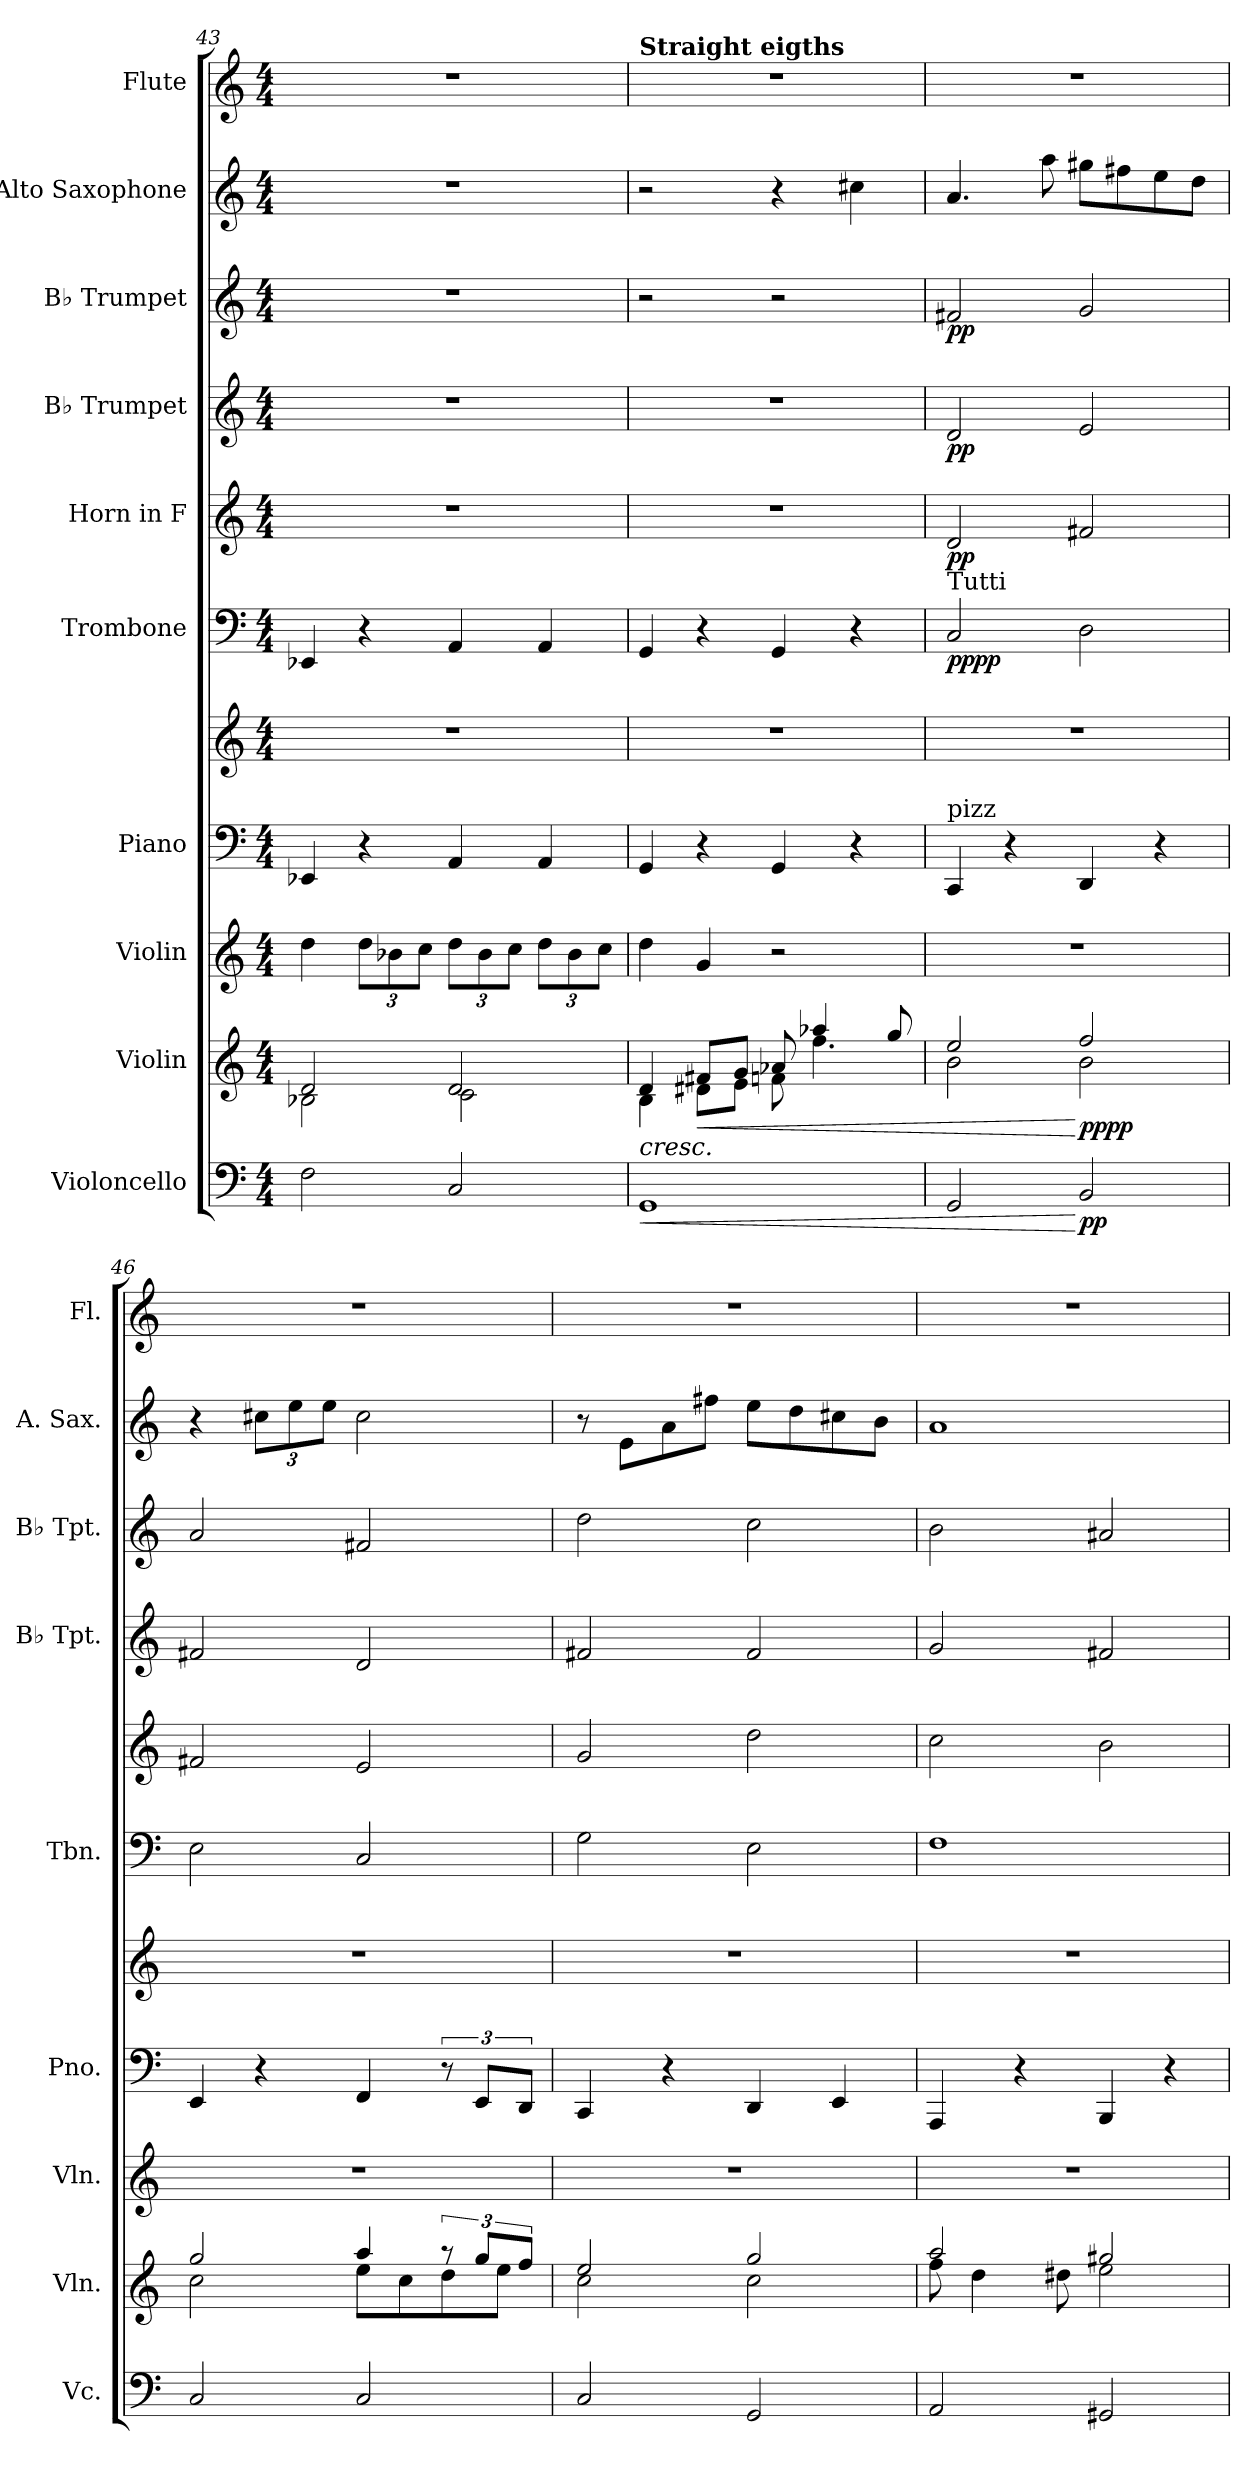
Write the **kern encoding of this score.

**kern	**dynam	**kern	**dynam	**kern	**kern	**kern	**kern	**dynam	**kern	**dynam	**kern	**dynam	**kern	**dynam	**kern	**kern
*part10	*part10	*part9	*part9	*part8	*part7	*part7	*part6	*part6	*part5	*part5	*part4	*part4	*part3	*part3	*part2	*part1
*staff11	*staff11	*staff10	*staff10	*staff9	*staff8	*staff7	*staff6	*staff6	*staff5	*staff5	*staff4	*staff4	*staff3	*staff3	*staff2	*staff1
*I"Violoncello	*	*I"Violin	*	*I"Violin	*I"Piano	*	*I"Trombone	*	*I"Horn in F	*	*I"B♭ Trumpet	*	*I"B♭ Trumpet	*	*I"Alto Saxophone	*I"Flute
*I'Vc.	*	*I'Vln.	*	*I'Vln.	*I'Pno.	*	*I'Tbn.	*	*	*	*I'B♭ Tpt.	*	*I'B♭ Tpt.	*	*I'A. Sax.	*I'Fl.
*clefF4	*	*clefG2	*	*clefG2	*clefF4	*clefG2	*clefF4	*	*clefG2	*	*clefG2	*	*clefG2	*	*clefG2	*clefG2
*	*	*	*	*	*	*	*	*	*ITrd4c7	*	*ITrd1c2	*	*ITrd1c2	*	*ITrd5c9	*
*k[]	*	*k[]	*	*k[]	*k[]	*k[]	*k[]	*	*k[b-]	*	*k[b-e-]	*	*k[b-e-]	*	*k[b-e-a-]	*k[]
*M4/4	*	*M4/4	*	*M4/4	*M4/4	*M4/4	*M4/4	*	*M4/4	*	*M4/4	*	*M4/4	*	*M4/4	*M4/4
=43	=43	=43	=43	=43	=43	=43	=43	=43	=43	=43	=43	=43	=43	=43	=43	=43
*	*	*^	*	*	*	*	*	*	*	*	*	*	*	*	*	*
2F\	.	2d/	2B-X\	.	4dd\	4EE-X/	1r	4EE-X/	.	1r	.	1r	.	1r	.	1r	1r
*	*	*	*	*	*Xbrackettup	*	*	*	*	*	*	*	*	*	*	*	*
.	.	.	.	.	12dd\L	4r	.	4r	.	.	.	.	.	.	.	.	.
.	.	.	.	.	12b-X\	.	.	.	.	.	.	.	.	.	.	.	.
.	.	.	.	.	12cc\J	.	.	.	.	.	.	.	.	.	.	.	.
2C/	.	2d/	2c\	.	12dd\L	4AA/	.	4AA/	.	.	.	.	.	.	.	.	.
.	.	.	.	.	12b-\	.	.	.	.	.	.	.	.	.	.	.	.
.	.	.	.	.	12cc\J	.	.	.	.	.	.	.	.	.	.	.	.
.	.	.	.	.	12dd\L	4AA/	.	4AA/	.	.	.	.	.	.	.	.	.
.	.	.	.	.	12b-\	.	.	.	.	.	.	.	.	.	.	.	.
.	.	.	.	.	12cc\J	.	.	.	.	.	.	.	.	.	.	.	.
!!LO:PB:g=z
=44	=44	=44	=44	=44	=44	=44	=44	=44	=44	=44	=44	=44	=44	=44	=44	=44	=44
!	!	!	!	!	!	!	!	!	!	!	!	!	!	!	!	!	!LO:TX:a:B:t=Straight eigths
!	!LO:HP:b	!	!	!LO:HP:b	!	!	!	!	!	!	!	!	!	!	!	!	!
1GG	<	4d/	4B\	<	4dd\	4GG/	1r	4GG/	.	1r	.	1r	.	2r	.	2r	1r
!	!	!	!	!LO:HP:b	!	!	!	!	!	!	!	!	!	!	!	!	!
.	.	8f#X/L	8d#X\L	<	4g/	4r	.	4r	.	.	.	.	.	.	.	.	.
.	.	8g/J	8e\J	.	.	.	.	.	.	.	.	.	.	.	.	.	.
.	.	8a-X/	8fn\	.	2r	4GG/	.	4GG/	.	.	.	.	.	2r	.	4r	.
.	.	4aa-X/	4.ff\	.	.	.	.	.	.	.	.	.	.	.	.	.	.
.	.	.	.	.	.	4r	.	4r	.	.	.	.	.	.	.	4en\	.
.	.	8gg/	.	.	.	.	.	.	.	.	.	.	.	.	.	.	.
=45	=45	=45	=45	=45	=45	=45	=45	=45	=45	=45	=45	=45	=45	=45	=45	=45	=45
!	!	!	!	!	!	!	!	!LO:TX:a:t=Tutti	!	!	!	!	!	!	!	!	!
!	!	!	!	!	!	!LO:TX:a:t=pizz	!	!	!	!	!	!	!	!	!	!	!
!	!	!	!	!	!	!	!	!	!LO:DY:b	!	!	!	!	!	!	!	!
!	!	!	!	!	!	!	!	!	!LO:DY:n=1:b	!	!LO:DY:b	!	!LO:DY:b	!	!LO:DY:b	!	!
2GG/	.	2ee/	2b\	.	1r	4CC/	1r	2C/	pp pp	2G/	pp	2c/	pp	2en/	pp	4.c/	1r
.	.	.	.	.	.	4r	.	.	.	.	.	.	.	.	.	.	.
.	.	.	.	.	.	.	.	.	.	.	.	.	.	.	.	8cc\	.
!	!LO:DY:n=1:b	!	!	!LO:DY:n=1:b	!	!	!	!	!	!	!	!	!	!	!	!	!
!	!	!	!	!LO:DY:n=2:b	!	!	!	!	!	!	!	!	!	!	!	!	!
2BB/	[ pp	2ff/	2b\	[ [ pp pp	.	4DD/	.	2D\	.	2Bn/	.	2d/	.	2f/	.	8bn\L	.
.	.	.	.	.	.	.	.	.	.	.	.	.	.	.	.	8an\	.
.	.	.	.	.	.	4r	.	.	.	.	.	.	.	.	.	8g\	.
.	.	.	.	.	.	.	.	.	.	.	.	.	.	.	.	8f\J	.
=46	=46	=46	=46	=46	=46	=46	=46	=46	=46	=46	=46	=46	=46	=46	=46	=46	=46
2C/	.	2gg/	2cc\	.	1r	4EE/	1r	2E\	.	2Bn/	.	2en/	.	2g/	.	4r	1r
*	*	*	*	*	*	*	*	*	*	*	*	*	*	*	*	*Xbrackettup	*
.	.	.	.	.	.	4r	.	.	.	.	.	.	.	.	.	12en\L	.
.	.	.	.	.	.	.	.	.	.	.	.	.	.	.	.	12g\	.
.	.	.	.	.	.	.	.	.	.	.	.	.	.	.	.	12g\J	.
2C/	.	4aa/	8ee\L	.	.	4FF/	.	2C/	.	2A/	.	2c/	.	2en/	.	2e\	.
.	.	.	8cc\	.	.	.	.	.	.	.	.	.	.	.	.	.	.
.	.	12r	8dd\	.	.	12r	.	.	.	.	.	.	.	.	.	.	.
.	.	12gg/L	.	.	.	12EE/L	.	.	.	.	.	.	.	.	.	.	.
.	.	.	8ee\J	.	.	.	.	.	.	.	.	.	.	.	.	.	.
.	.	12ff/J	.	.	.	12DD/J	.	.	.	.	.	.	.	.	.	.	.
=47	=47	=47	=47	=47	=47	=47	=47	=47	=47	=47	=47	=47	=47	=47	=47	=47	=47
2C/	.	2ee/	2cc\	.	1r	4CC/	1r	2G\	.	2c/	.	2en/	.	2cc\	.	8r	1r
.	.	.	.	.	.	.	.	.	.	.	.	.	.	.	.	8G\L	.
.	.	.	.	.	.	4r	.	.	.	.	.	.	.	.	.	8c\	.
.	.	.	.	.	.	.	.	.	.	.	.	.	.	.	.	8an\J	.
2GG/	.	2gg/	2cc\	.	.	4DD/	.	2E\	.	2g\	.	2e/	.	2b-\	.	8g\L	.
.	.	.	.	.	.	.	.	.	.	.	.	.	.	.	.	8f\	.
.	.	.	.	.	.	4EE/	.	.	.	.	.	.	.	.	.	8en\	.
.	.	.	.	.	.	.	.	.	.	.	.	.	.	.	.	8d\J	.
!!LO:PB:g=z
=48	=48	=48	=48	=48	=48	=48	=48	=48	=48	=48	=48	=48	=48	=48	=48	=48	=48
2AA/	.	2aa/	8ff\	.	1r	4AAA/	1r	1F	.	2f\	.	2f/	.	2a\	.	1c	1r
.	.	.	4dd\	.	.	.	.	.	.	.	.	.	.	.	.	.	.
.	.	.	.	.	.	4r	.	.	.	.	.	.	.	.	.	.	.
.	.	.	8dd#X\	.	.	.	.	.	.	.	.	.	.	.	.	.	.
2GG#X/	.	2gg#X/	2ee\	.	.	4BBB/	.	.	.	2e\	.	2en/	.	2g#X/	.	.	.
.	.	.	.	.	.	4r	.	.	.	.	.	.	.	.	.	.	.
*	*	*v	*v	*	*	*	*	*	*	*	*	*	*	*	*	*	*
=	=	=	=	=	=	=	=	=	=	=	=	=	=	=	=	=
*-	*-	*-	*-	*-	*-	*-	*-	*-	*-	*-	*-	*-	*-	*-	*-	*-
